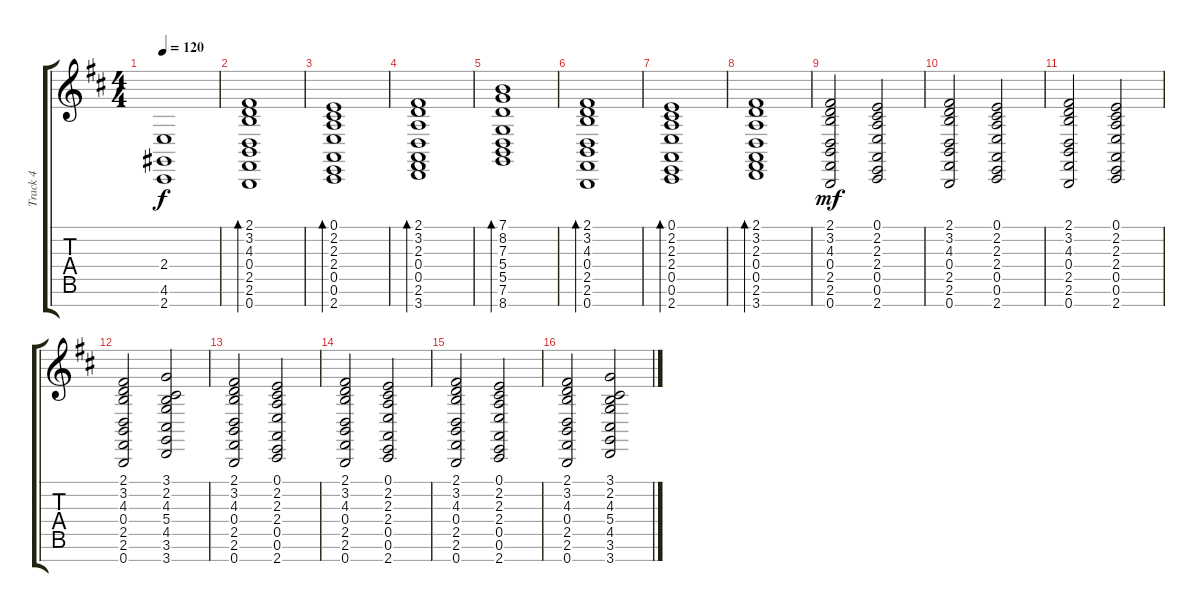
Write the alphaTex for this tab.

\track ("Track 4" "Track 4") {instrument stringensemble1}
\staff {score tabs}
\tuning (E4 B3 G3 D3 A2 E2 B1) {hide}
\ts (4 4)
\tempo 120
\clef g2
\ks bminor
(2.4 4.6 2.7).1{dy f} |
(2.1 3.2 4.3 0.4 2.5 2.6 0.7).1{bd 480} |
(0.1 2.2 2.3 2.4 0.5 0.6 2.7).1{bd 480} |
(2.1 3.2 2.3 0.4 0.5 2.6 3.7).1{bd 480} |
(7.1 8.2 7.3 5.4 5.5 7.6 8.7).1{bd 480} |
(2.1 3.2 4.3 0.4 2.5 2.6 0.7).1{bd 480} |
(0.1 2.2 2.3 2.4 0.5 0.6 2.7).1{bd 480} |
(2.1 3.2 2.3 0.4 0.5 2.6 3.7).1{bd 480} |
(2.1 3.2 4.3 0.4 2.5 2.6 0.7).2{dy mf} (0.1 2.2 2.3 2.4 0.5 0.6 2.7).2 |
(2.1 3.2 4.3 0.4 2.5 2.6 0.7).2 (0.1 2.2 2.3 2.4 0.5 0.6 2.7).2 |
(2.1 3.2 4.3 0.4 2.5 2.6 0.7).2 (0.1 2.2 2.3 2.4 0.5 0.6 2.7).2 |
(2.1 3.2 4.3 0.4 2.5 2.6 0.7).2 (3.1 2.2 4.3 5.4 4.5 3.6 3.7).2 |
(2.1 3.2 4.3 0.4 2.5 2.6 0.7).2 (0.1 2.2 2.3 2.4 0.5 0.6 2.7).2 |
(2.1 3.2 4.3 0.4 2.5 2.6 0.7).2 (0.1 2.2 2.3 2.4 0.5 0.6 2.7).2 |
(2.1 3.2 4.3 0.4 2.5 2.6 0.7).2 (0.1 2.2 2.3 2.4 0.5 0.6 2.7).2 |
(2.1 3.2 4.3 0.4 2.5 2.6 0.7).2 (3.1 2.2 4.3 5.4 4.5 3.6 3.7).2
